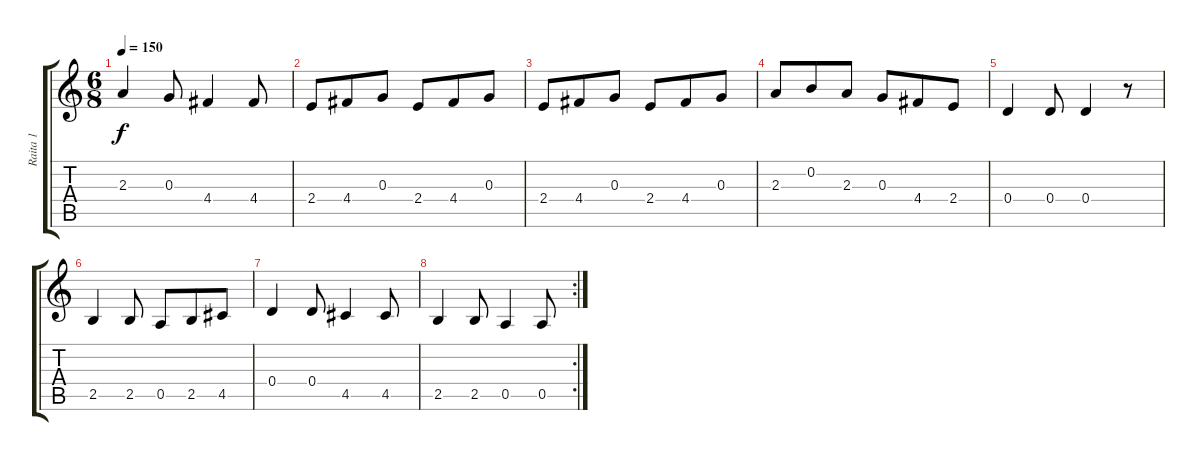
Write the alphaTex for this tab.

\track ("Raita 1" "Raita 1") {instrument distortionguitar}
\staff {score tabs}
\tuning (E4 B3 G3 D3 A2 E2) {hide}
\ts (6 8)
\tempo 150
\clef g2
\ks c
2.3.4{dy f} 0.3.8 4.4.4 4.4.8 |
2.4.8 4.4.8 0.3.8 2.4.8 4.4.8 0.3.8 |
2.4.8 4.4.8 0.3.8 2.4.8 4.4.8 0.3.8 |
2.3.8 0.2.8 2.3.8 0.3.8 4.4.8 2.4.8 |
0.4.4 0.4.8 0.4.4 r.8 |
2.5.4 2.5.8 0.5.8 2.5.8 4.5.8 |
0.4.4 0.4.8 4.5.4 4.5.8 |
\rc 2
2.5.4 2.5.8 0.5.4 0.5.8
